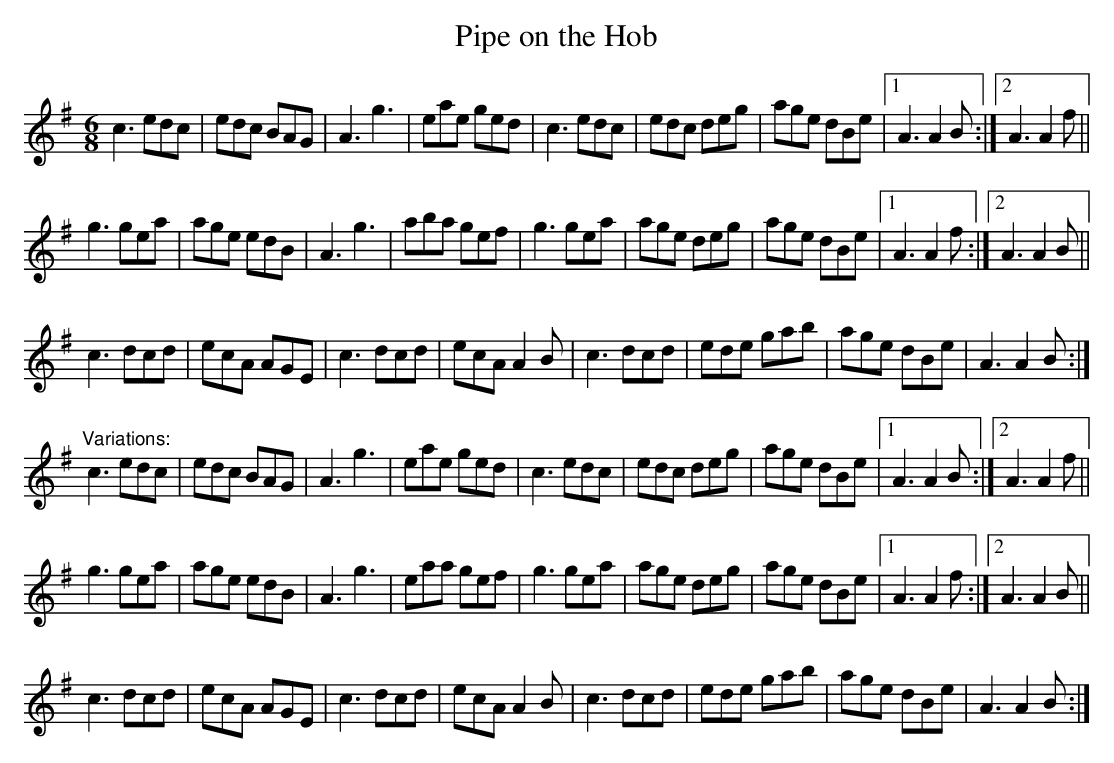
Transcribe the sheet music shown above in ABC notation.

X:1
T:Pipe on the Hob
M:6/8
K:Ador
c3 edc|edc BAG|A3 g3|eae ged|c3 edc|edc deg|age dBe|1 A3 A2B:|2 A3 A2f||
g3 gea|age edB|A3 g3|aba gef|g3 gea|age deg|age dBe|1 A3 A2f:|2 A3 A2B||
c3 dcd|ecA AGE|c3 dcd|ecA A2B|c3 dcd|ede gab|age dBe|A3 A2B:|
"Variations:"
c3 edc|edc BAG|A3 g3|eae ged|c3 edc|edc deg|age dBe|1 A3 A2B:|2 A3 A2f||
g3 gea|age edB|A3 g3|eaa gef|g3 gea|age deg|age dBe|1 A3 A2f:|2 A3 A2B||
c3 dcd|ecA AGE|c3 dcd|ecA A2B|c3 dcd|ede gab|age dBe|A3 A2B:|
